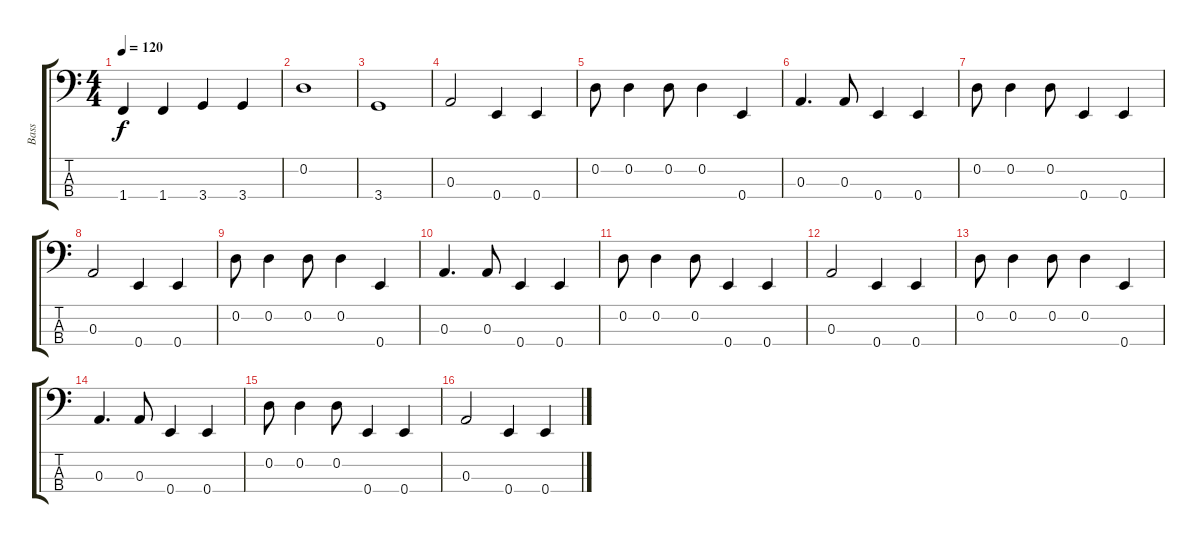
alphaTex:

\track ("Bass" "Bass") {instrument electricbassfinger}
\staff {score tabs}
\tuning (G2 D2 A1 E1) {hide}
\ts (4 4)
\tempo 120
\clef f4
\ks c
1.4.4{dy f} 1.4.4 3.4.4 3.4.4 |
0.2.1 |
3.4.1 |
0.3.2 0.4.4 0.4.4 |
0.2.8 0.2.4 0.2.8 0.2.4 0.4.4 |
0.3.4{d} 0.3.8 0.4.4 0.4.4 |
0.2.8 0.2.4 0.2.8 0.4.4 0.4.4 |
0.3.2 0.4.4 0.4.4 |
0.2.8 0.2.4 0.2.8 0.2.4 0.4.4 |
0.3.4{d} 0.3.8 0.4.4 0.4.4 |
0.2.8 0.2.4 0.2.8 0.4.4 0.4.4 |
0.3.2 0.4.4 0.4.4 |
0.2.8 0.2.4 0.2.8 0.2.4 0.4.4 |
0.3.4{d} 0.3.8 0.4.4 0.4.4 |
0.2.8 0.2.4 0.2.8 0.4.4 0.4.4 |
0.3.2 0.4.4 0.4.4
